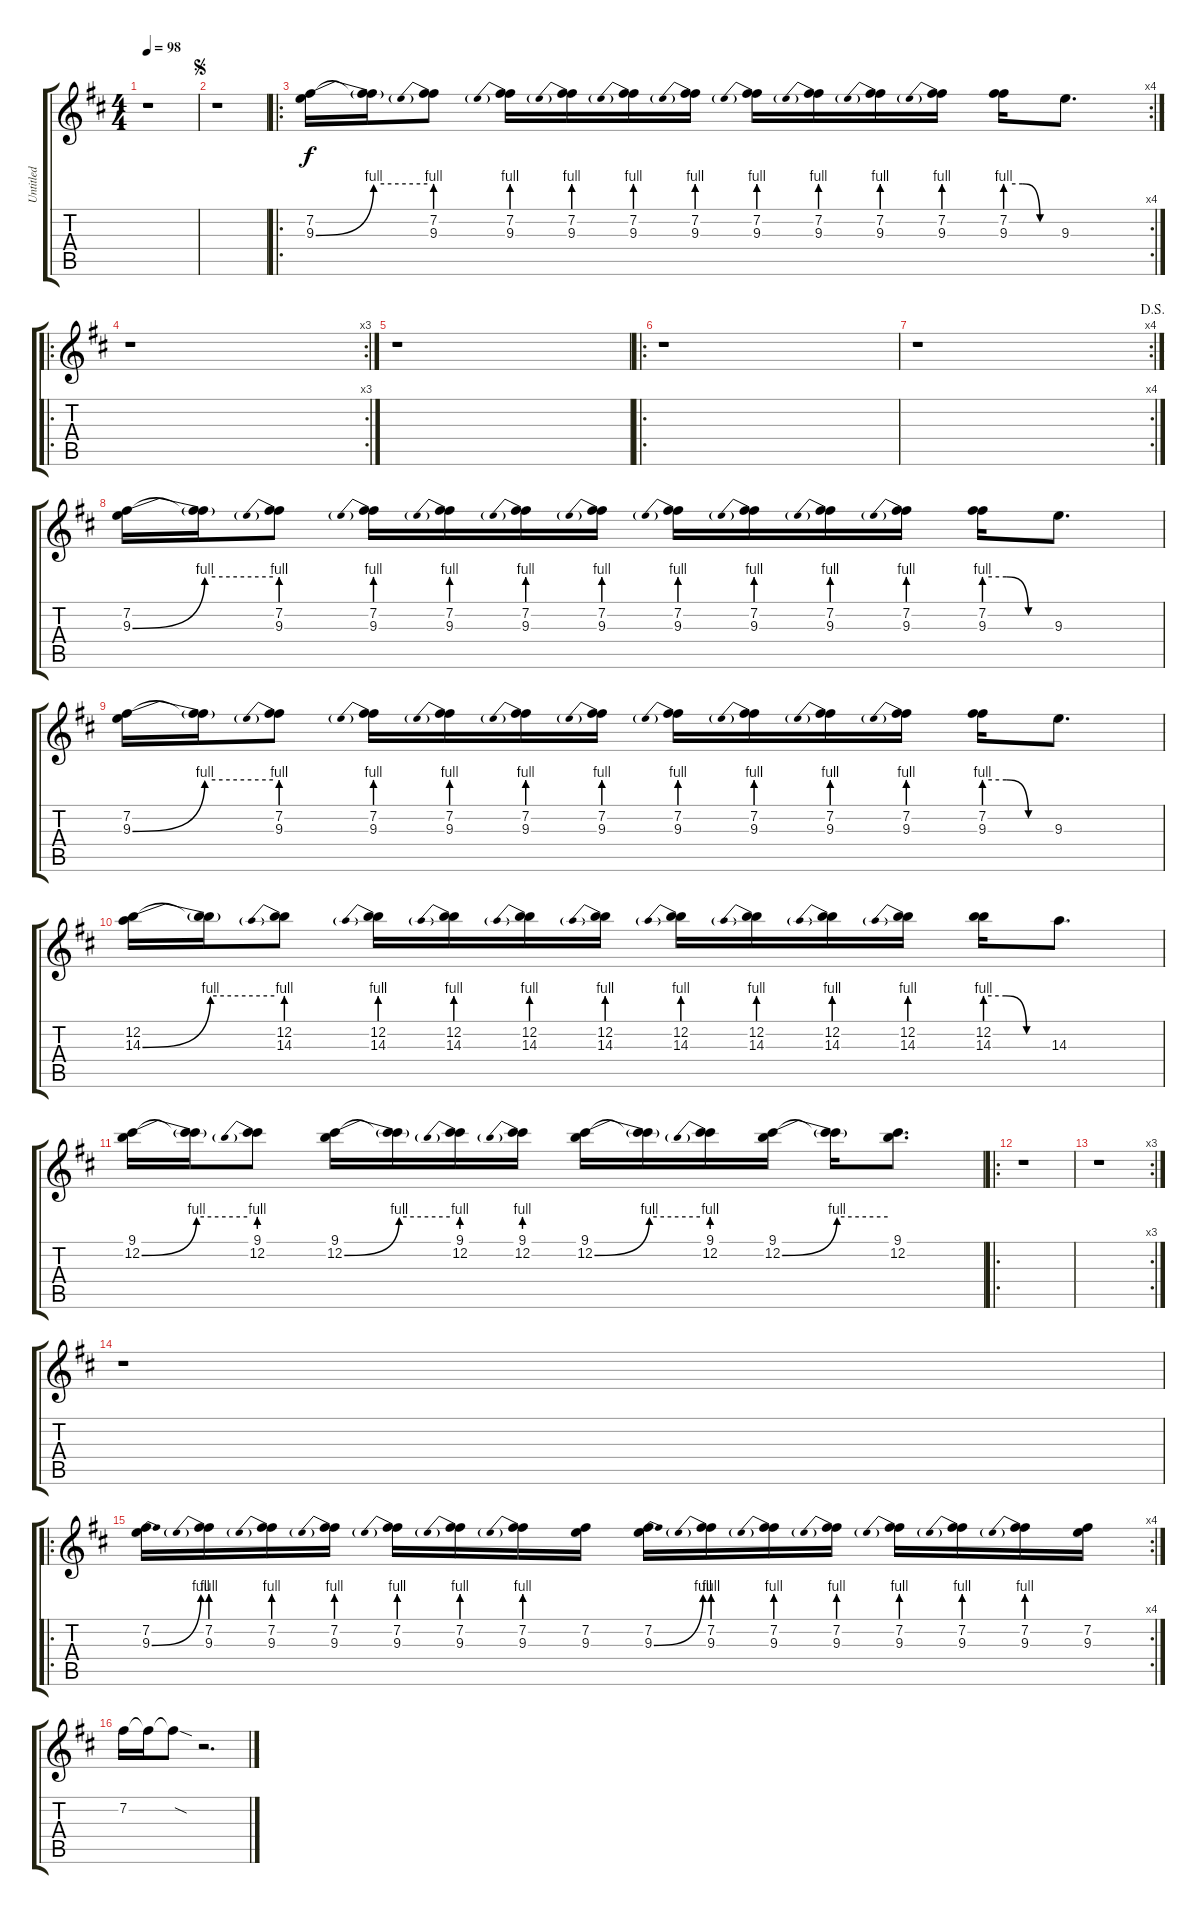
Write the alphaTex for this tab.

\track ("Untitled" "Untitled") {instrument overdrivenguitar}
\staff {score tabs}
\tuning (E4 B3 G3 D3 A2 E2) {hide}
\ts (4 4)
\tempo 98
\clef g2
\ks d
r.1{dy f instrument overdrivenguitar} |
\jump segno
r.1 |
\ro
\rc 4
(7.2 9.3{be (bend 0 0 60 4)}).16 (7.2{t} 9.3{be (hold 0 4 60 4) t}).16 (7.2 9.3{be (prebend 0 4 60 4)}).8 (7.2 9.3{be (prebend 0 4 60 4)}).16 (7.2 9.3{be (prebend 0 4 60 4)}).16 (7.2 9.3{be (prebend 0 4 60 4)}).16 (7.2 9.3{be (prebend 0 4 60 4)}).16 (7.2 9.3{be (prebend 0 4 60 4)}).16 (7.2 9.3{be (prebend 0 4 60 4)}).16 (7.2 9.3{be (prebend 0 4 60 4)}).16 (7.2 9.3{be (prebend 0 4 60 4)}).16 (7.2 9.3{be (custom 0 4 20 4 40 0 60 0)}).16 9.3.8{d} |
\ro
\rc 3
r.1 |
r.1 |
\ro
r.1 |
\rc 4
\jump dalsegno
r.1 |
(7.2 9.3{be (bend 0 0 60 4)}).16 (7.2{t} 9.3{be (hold 0 4 60 4) t}).16 (7.2 9.3{be (prebend 0 4 60 4)}).8 (7.2 9.3{be (prebend 0 4 60 4)}).16 (7.2 9.3{be (prebend 0 4 60 4)}).16 (7.2 9.3{be (prebend 0 4 60 4)}).16 (7.2 9.3{be (prebend 0 4 60 4)}).16 (7.2 9.3{be (prebend 0 4 60 4)}).16 (7.2 9.3{be (prebend 0 4 60 4)}).16 (7.2 9.3{be (prebend 0 4 60 4)}).16 (7.2 9.3{be (prebend 0 4 60 4)}).16 (7.2 9.3{be (custom 0 4 20 4 40 0 60 0)}).16 9.3.8{d} |
(7.2 9.3{be (bend 0 0 60 4)}).16 (7.2{t} 9.3{be (hold 0 4 60 4) t}).16 (7.2 9.3{be (prebend 0 4 60 4)}).8 (7.2 9.3{be (prebend 0 4 60 4)}).16 (7.2 9.3{be (prebend 0 4 60 4)}).16 (7.2 9.3{be (prebend 0 4 60 4)}).16 (7.2 9.3{be (prebend 0 4 60 4)}).16 (7.2 9.3{be (prebend 0 4 60 4)}).16 (7.2 9.3{be (prebend 0 4 60 4)}).16 (7.2 9.3{be (prebend 0 4 60 4)}).16 (7.2 9.3{be (prebend 0 4 60 4)}).16 (7.2 9.3{be (custom 0 4 20 4 40 0 60 0)}).16 9.3.8{d} |
(12.2 14.3{be (bend 0 0 60 4)}).16 (12.2{t} 14.3{be (hold 0 4 60 4) t}).16 (12.2 14.3{be (prebend 0 4 60 4)}).8 (12.2 14.3{be (prebend 0 4 60 4)}).16 (12.2 14.3{be (prebend 0 4 60 4)}).16 (12.2 14.3{be (prebend 0 4 60 4)}).16 (12.2 14.3{be (prebend 0 4 60 4)}).16 (12.2 14.3{be (prebend 0 4 60 4)}).16 (12.2 14.3{be (prebend 0 4 60 4)}).16 (12.2 14.3{be (prebend 0 4 60 4)}).16 (12.2 14.3{be (prebend 0 4 60 4)}).16 (12.2 14.3{be (custom 0 4 20 4 40 0 60 0)}).16 14.3.8{d} |
(9.1 12.2{be (bend 0 0 60 4)}).16 (9.1{t} 12.2{be (hold 0 4 60 4) t}).16 (9.1 12.2{be (prebend 0 4 60 4)}).8 (9.1 12.2{be (bend 0 0 60 4)}).16 (9.1{t} 12.2{be (hold 0 4 60 4) t}).16 (9.1 12.2{be (prebend 0 4 60 4)}).16 (9.1 12.2{be (prebend 0 4 60 4)}).16 (9.1 12.2{be (bend 0 0 60 4)}).16 (9.1{t} 12.2{be (hold 0 4 60 4) t}).16 (9.1 12.2{be (prebend 0 4 60 4)}).16 (9.1 12.2{be (bend 0 0 60 4)}).16 (9.1{t} 12.2{be (hold 0 4 60 4) t}).16 (9.1 12.2).8{d} |
\ro
r.1 |
\rc 3
r.1 |
r.1 |
\ro
\rc 4
(7.2 9.3{be (bend 0 0 60 4)}).16 (7.2 9.3{be (prebend 0 4 60 4)}).16 (7.2 9.3{be (prebend 0 4 60 4)}).16 (7.2 9.3{be (prebend 0 4 60 4)}).16 (7.2 9.3{be (prebend 0 4 60 4)}).16 (7.2 9.3{be (prebend 0 4 60 4)}).16 (7.2 9.3{be (prebend 0 4 60 4)}).16 (7.2 9.3).16 (7.2 9.3{be (bend 0 0 60 4)}).16 (7.2 9.3{be (prebend 0 4 60 4)}).16 (7.2 9.3{be (prebend 0 4 60 4)}).16 (7.2 9.3{be (prebend 0 4 60 4)}).16 (7.2 9.3{be (prebend 0 4 60 4)}).16 (7.2 9.3{be (prebend 0 4 60 4)}).16 (7.2 9.3{be (prebend 0 4 60 4)}).16 (7.2 9.3).16 |
7.2.16 7.2{t}.16 7.2{sod t}.8 r.2{d}
